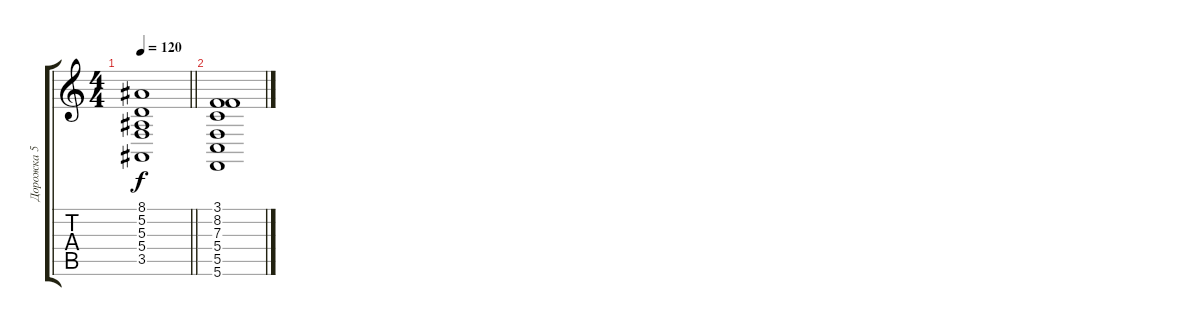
\track ("Дорожка 5" "Дорожка 5") {instrument tremolostrings}
\staff {score tabs}
\tuning (D4 A3 F3 C3 G2 C2) {hide}
\ts (4 4)
\tempo 120
\clef g2
\barLineRight lightlight
\ks c
(8.1{t} 5.2{t} 5.3{t} 5.4{t} 3.5{t}).1{dy f} |
(3.1 8.2 7.3 5.4 5.5 5.6).1
